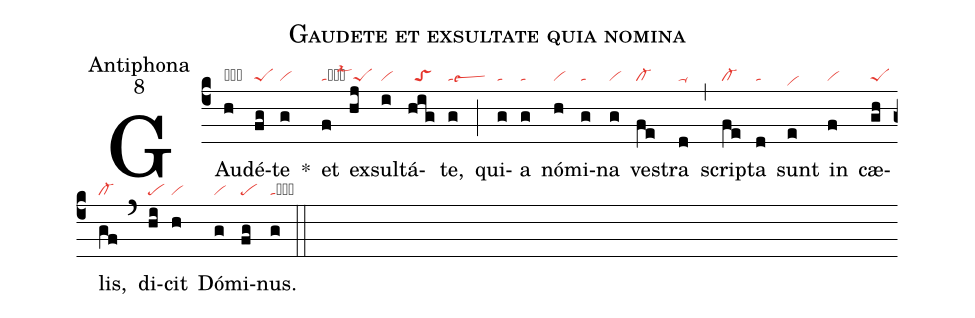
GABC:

name:Gaudete et exsultate quia nomina;
office-part:Antiphona;
mode:8;
nabc-lines:1;
%%
(c4) GAu(h|obvi)dé(fg|peS)te(g|vi) *() et(f|taa) ex(hj|````peSlsal1)sul(i|vi)tá(hig|//toS)te,(g|talsew3) (;) qui(g|ta)a(g|ta) nó(h|vi)mi(g|ta)na(g|vi) ves(fe|cl-)tra(d|ta-) (,) scrip(fe|cl-)ta(d|ta) sunt(e|vihd) in(f|vi) cæ(gh|peS)lis,(gf|cl-) (`) di(hi|pe)cit(h|vi) Dó(g|vi)mi(fg|pe)nus.(g|tacb) (::)
